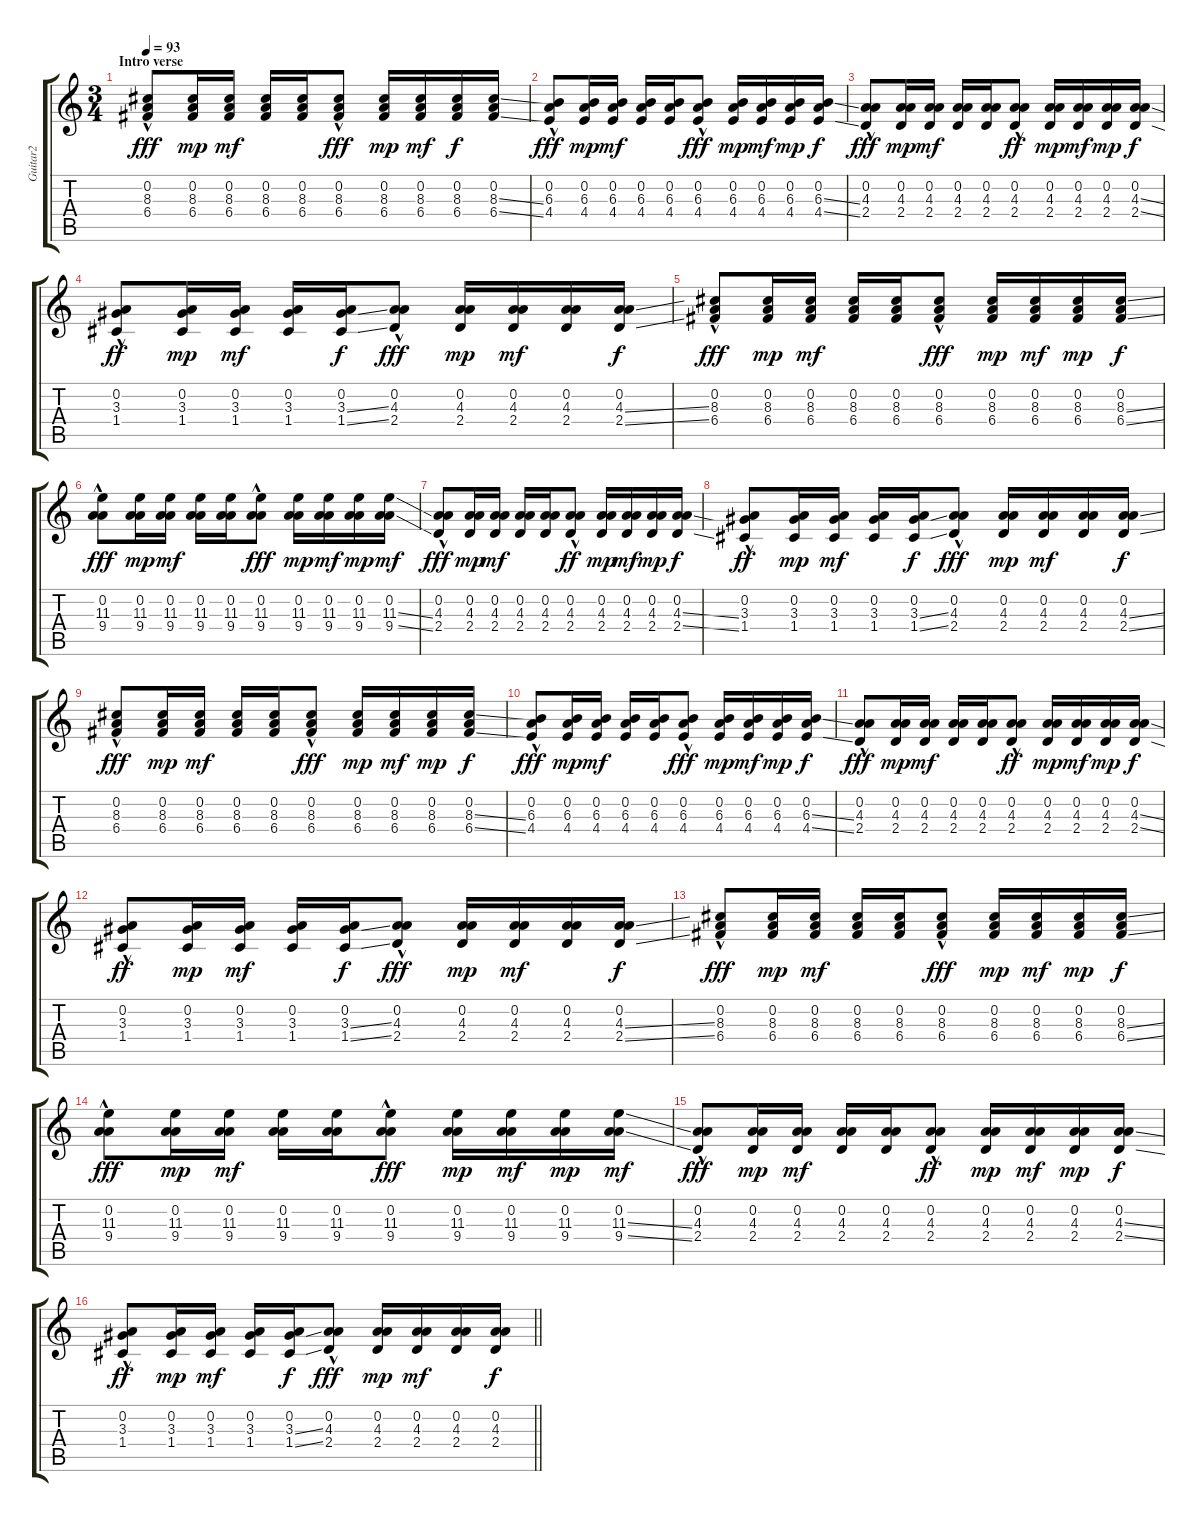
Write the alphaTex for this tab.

\track ("Guitar2" "Guitar2") {instrument distortionguitar}
\staff {score tabs}
\tuning (D4 A3 F3 C3 G2 C2) {hide}
\ts (3 4)
\section ("" "Intro verse")
\tempo 93
\clef g2
\ks c
(0.2{hac} 8.3{hac} 6.4{hac}).8{dy fff volume 11 balance 8 instrument acousticguitarsteel} (0.2 8.3 6.4).16{dy mp} (0.2 8.3 6.4).16{dy mf} (0.2 8.3 6.4).16 (0.2 8.3 6.4).16 (0.2{hac} 8.3{hac} 6.4{hac}).8{dy fff} (0.2 8.3 6.4).16{dy mp} (0.2 8.3 6.4).16{dy mf} (0.2 8.3 6.4).16{dy f} (0.2 8.3{ss} 6.4{ss}).16 |
(0.2{hac} 6.3{hac} 4.4{hac}).8{dy fff} (0.2 6.3 4.4).16{dy mp} (0.2 6.3 4.4).16{dy mf} (0.2 6.3 4.4).16 (0.2 6.3 4.4).16 (0.2{hac} 6.3{hac} 4.4{hac}).8{dy fff} (0.2 6.3 4.4).16{dy mp} (0.2 6.3 4.4).16{dy mf} (0.2 6.3 4.4).16{dy mp} (0.2 6.3{ss} 4.4{ss}).16{dy f} |
(0.2{hac} 4.3{hac} 2.4{hac}).8{dy fff} (0.2 4.3 2.4).16{dy mp} (0.2 4.3 2.4).16{dy mf} (0.2 4.3 2.4).16 (0.2 4.3 2.4).16 (0.2{hac} 4.3{hac} 2.4{hac}).8{dy ff} (0.2 4.3 2.4).16{dy mp} (0.2 4.3 2.4).16{dy mf} (0.2 4.3 2.4).16{dy mp} (0.2 4.3{ss} 2.4{ss}).16{dy f} |
(0.2{hac} 3.3{hac} 1.4{hac}).8{dy ff} (0.2 3.3 1.4).16{dy mp} (0.2 3.3 1.4).16{dy mf} (0.2 3.3 1.4).16 (0.2 3.3{ss} 1.4{ss}).16{dy f} (0.2{hac} 4.3{hac} 2.4{hac}).8{dy fff} (0.2 4.3 2.4).16{dy mp} (0.2 4.3 2.4).16{dy mf} (0.2 4.3 2.4).16 (0.2 4.3{ss} 2.4{ss}).16{dy f} |
(0.2{hac} 8.3{hac} 6.4{hac}).8{dy fff} (0.2 8.3 6.4).16{dy mp} (0.2 8.3 6.4).16{dy mf} (0.2 8.3 6.4).16 (0.2 8.3 6.4).16 (0.2{hac} 8.3{hac} 6.4{hac}).8{dy fff} (0.2 8.3 6.4).16{dy mp} (0.2 8.3 6.4).16{dy mf} (0.2 8.3 6.4).16{dy mp} (0.2 8.3{ss} 6.4{ss}).16{dy f} |
(0.2{hac} 11.3{hac} 9.4{hac}).8{dy fff} (0.2 11.3 9.4).16{dy mp} (0.2 11.3 9.4).16{dy mf} (0.2 11.3 9.4).16 (0.2 11.3 9.4).16 (0.2{hac} 11.3{hac} 9.4{hac}).8{dy fff} (0.2 11.3 9.4).16{dy mp} (0.2 11.3 9.4).16{dy mf} (0.2 11.3 9.4).16{dy mp} (0.2 11.3{ss} 9.4{ss}).16{dy mf} |
(0.2{hac} 4.3{hac} 2.4{hac}).8{dy fff} (0.2 4.3 2.4).16{dy mp} (0.2 4.3 2.4).16{dy mf} (0.2 4.3 2.4).16 (0.2 4.3 2.4).16 (0.2{hac} 4.3{hac} 2.4{hac}).8{dy ff} (0.2 4.3 2.4).16{dy mp} (0.2 4.3 2.4).16{dy mf} (0.2 4.3 2.4).16{dy mp} (0.2 4.3{ss} 2.4{ss}).16{dy f} |
(0.2{hac} 3.3{hac} 1.4{hac}).8{dy ff} (0.2 3.3 1.4).16{dy mp} (0.2 3.3 1.4).16{dy mf} (0.2 3.3 1.4).16 (0.2 3.3{ss} 1.4{ss}).16{dy f} (0.2{hac} 4.3{hac} 2.4{hac}).8{dy fff} (0.2 4.3 2.4).16{dy mp} (0.2 4.3 2.4).16{dy mf} (0.2 4.3 2.4).16 (0.2 4.3{ss} 2.4{ss}).16{dy f} |
(0.2{hac} 8.3{hac} 6.4{hac}).8{dy fff} (0.2 8.3 6.4).16{dy mp} (0.2 8.3 6.4).16{dy mf} (0.2 8.3 6.4).16 (0.2 8.3 6.4).16 (0.2{hac} 8.3{hac} 6.4{hac}).8{dy fff} (0.2 8.3 6.4).16{dy mp} (0.2 8.3 6.4).16{dy mf} (0.2 8.3 6.4).16{dy mp} (0.2 8.3{ss} 6.4{ss}).16{dy f} |
(0.2{hac} 6.3{hac} 4.4{hac}).8{dy fff} (0.2 6.3 4.4).16{dy mp} (0.2 6.3 4.4).16{dy mf} (0.2 6.3 4.4).16 (0.2 6.3 4.4).16 (0.2{hac} 6.3{hac} 4.4{hac}).8{dy fff} (0.2 6.3 4.4).16{dy mp} (0.2 6.3 4.4).16{dy mf} (0.2 6.3 4.4).16{dy mp} (0.2 6.3{ss} 4.4{ss}).16{dy f} |
(0.2{hac} 4.3{hac} 2.4{hac}).8{dy fff} (0.2 4.3 2.4).16{dy mp} (0.2 4.3 2.4).16{dy mf} (0.2 4.3 2.4).16 (0.2 4.3 2.4).16 (0.2{hac} 4.3{hac} 2.4{hac}).8{dy ff} (0.2 4.3 2.4).16{dy mp} (0.2 4.3 2.4).16{dy mf} (0.2 4.3 2.4).16{dy mp} (0.2 4.3{ss} 2.4{ss}).16{dy f} |
(0.2{hac} 3.3{hac} 1.4{hac}).8{dy ff} (0.2 3.3 1.4).16{dy mp} (0.2 3.3 1.4).16{dy mf} (0.2 3.3 1.4).16 (0.2 3.3{ss} 1.4{ss}).16{dy f} (0.2{hac} 4.3{hac} 2.4{hac}).8{dy fff} (0.2 4.3 2.4).16{dy mp} (0.2 4.3 2.4).16{dy mf} (0.2 4.3 2.4).16 (0.2 4.3{ss} 2.4{ss}).16{dy f} |
(0.2{hac} 8.3{hac} 6.4{hac}).8{dy fff} (0.2 8.3 6.4).16{dy mp} (0.2 8.3 6.4).16{dy mf} (0.2 8.3 6.4).16 (0.2 8.3 6.4).16 (0.2{hac} 8.3{hac} 6.4{hac}).8{dy fff} (0.2 8.3 6.4).16{dy mp} (0.2 8.3 6.4).16{dy mf} (0.2 8.3 6.4).16{dy mp} (0.2 8.3{ss} 6.4{ss}).16{dy f} |
(0.2{hac} 11.3{hac} 9.4{hac}).8{dy fff} (0.2 11.3 9.4).16{dy mp} (0.2 11.3 9.4).16{dy mf} (0.2 11.3 9.4).16 (0.2 11.3 9.4).16 (0.2{hac} 11.3{hac} 9.4{hac}).8{dy fff} (0.2 11.3 9.4).16{dy mp} (0.2 11.3 9.4).16{dy mf} (0.2 11.3 9.4).16{dy mp} (0.2 11.3{ss} 9.4{ss}).16{dy mf} |
(0.2{hac} 4.3{hac} 2.4{hac}).8{dy fff} (0.2 4.3 2.4).16{dy mp} (0.2 4.3 2.4).16{dy mf} (0.2 4.3 2.4).16 (0.2 4.3 2.4).16 (0.2{hac} 4.3{hac} 2.4{hac}).8{dy ff} (0.2 4.3 2.4).16{dy mp} (0.2 4.3 2.4).16{dy mf} (0.2 4.3 2.4).16{dy mp} (0.2 4.3{ss} 2.4{ss}).16{dy f} |
\barLineRight lightlight
(0.2{hac} 3.3{hac} 1.4{hac}).8{dy ff} (0.2 3.3 1.4).16{dy mp} (0.2 3.3 1.4).16{dy mf} (0.2 3.3 1.4).16 (0.2 3.3{ss} 1.4{ss}).16{dy f} (0.2{hac} 4.3{hac} 2.4{hac}).8{dy fff} (0.2 4.3 2.4).16{dy mp} (0.2 4.3 2.4).16{dy mf} (0.2 4.3 2.4).16 (0.2 4.3{ss} 2.4{ss}).16{dy f}
